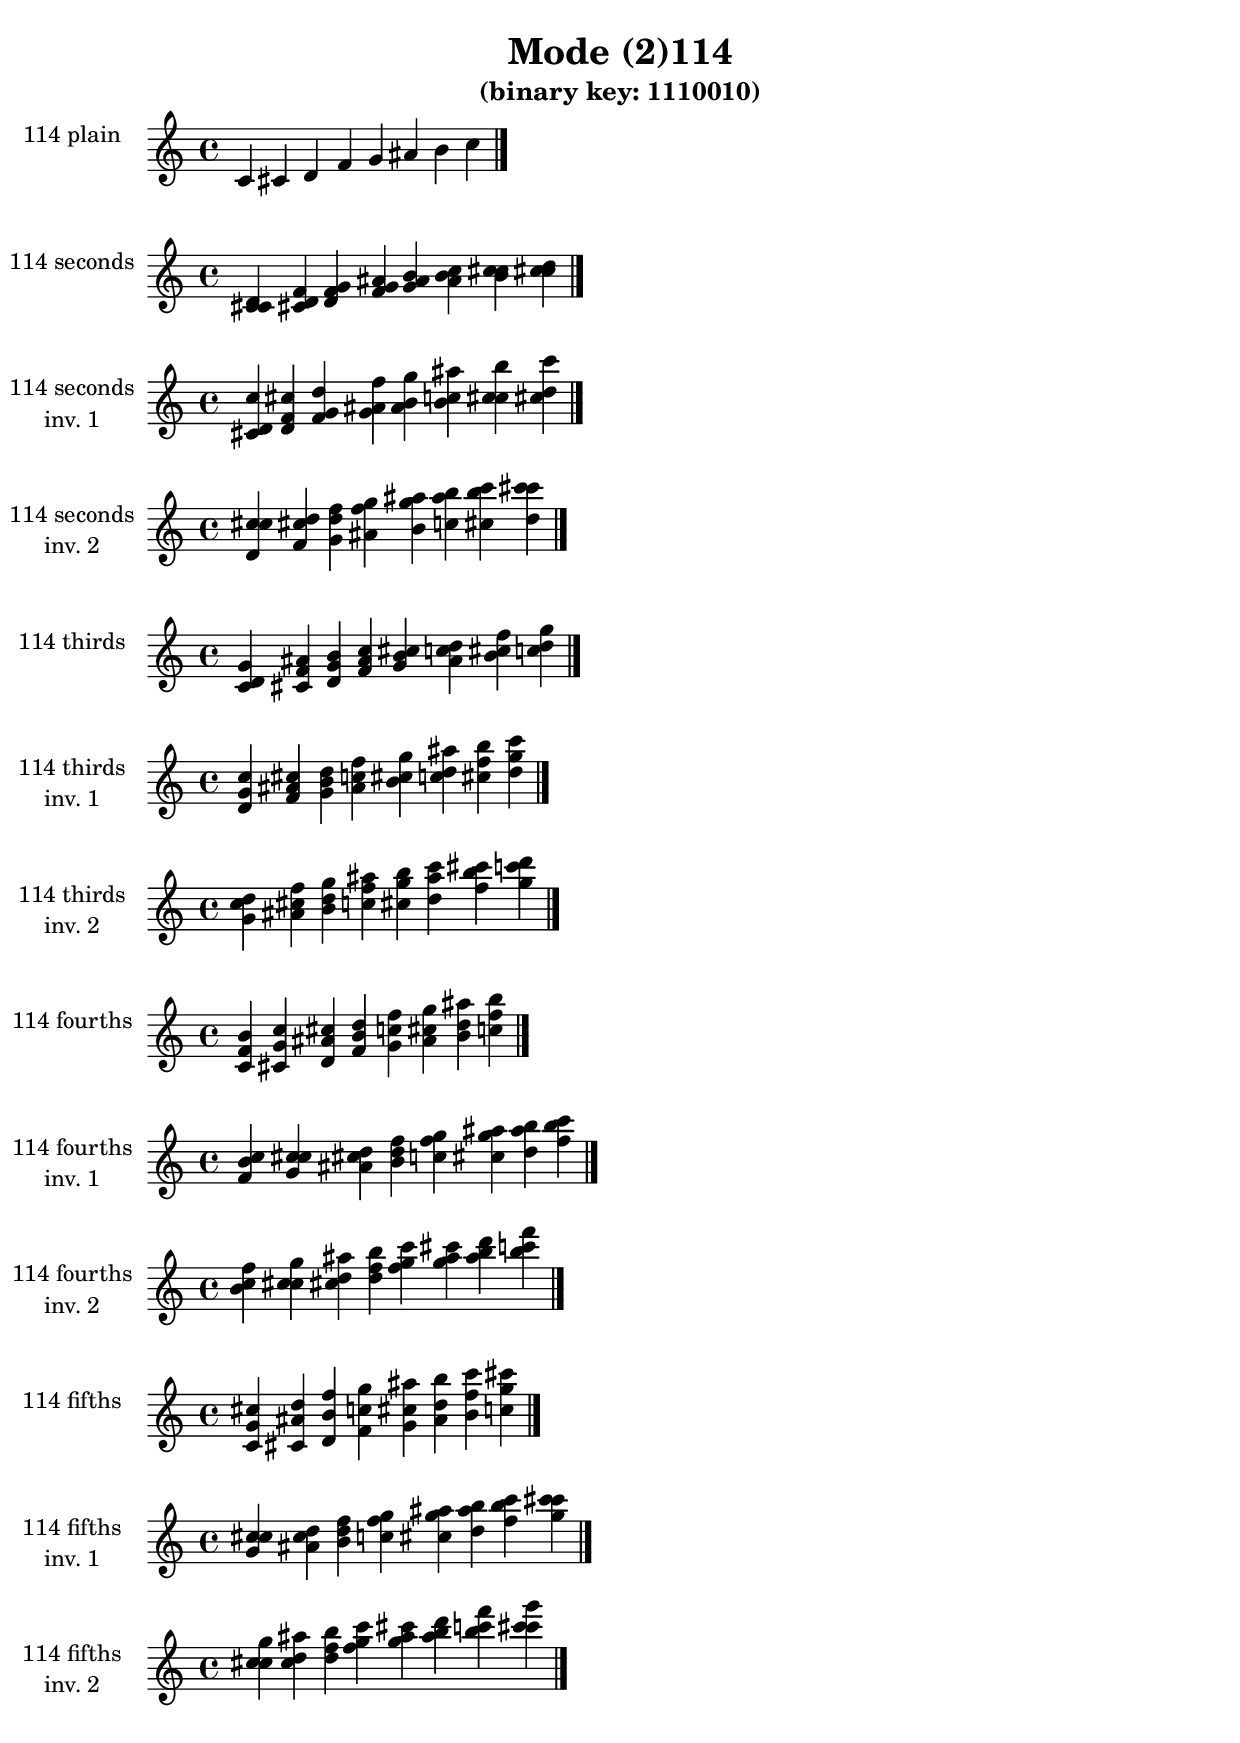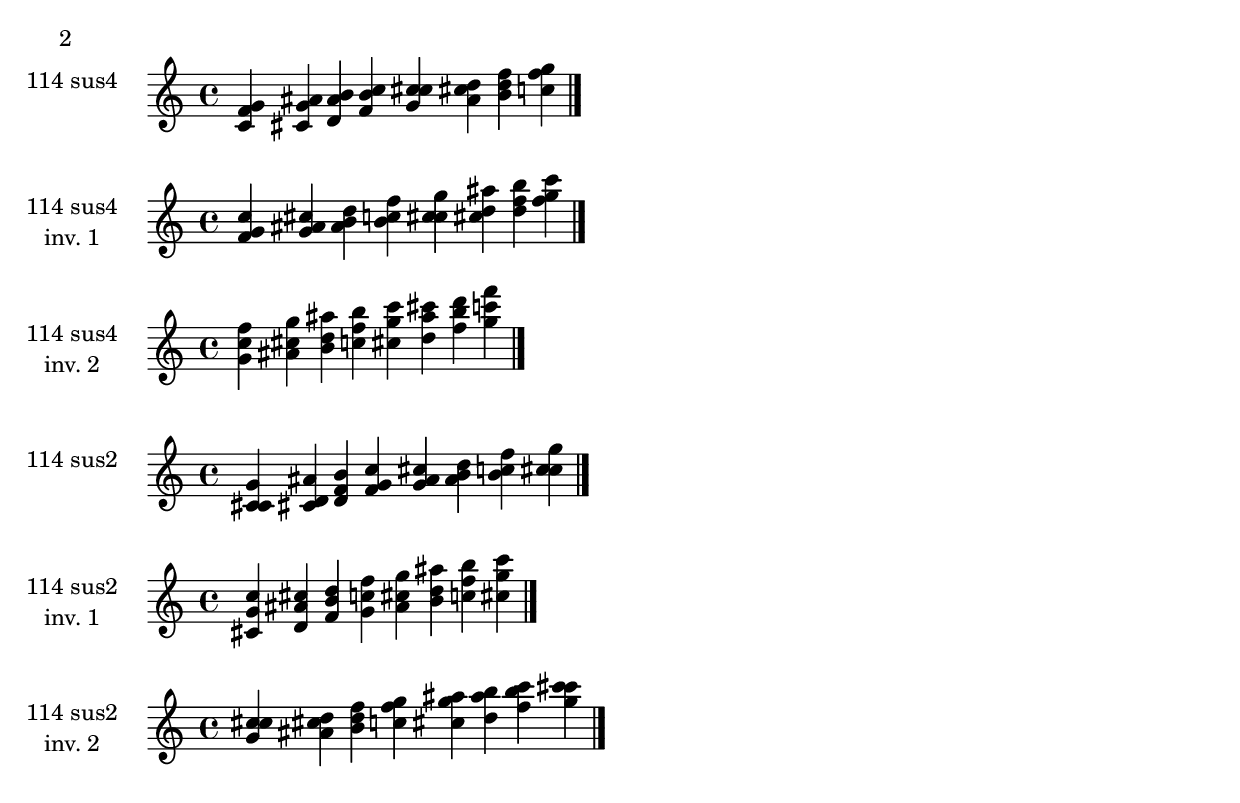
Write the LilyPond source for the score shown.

\version "2.19.0"

\header {
  title = "Mode (2)114"
  subtitle = "(binary key: 1110010)"
 %% Remove default LilyPond tagline
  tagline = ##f
}

\paper {
  #(set-paper-size "a4")
}

global = {
  \key c \major
  \time 4/4
  \tempo 4=100
}

\book {
  \score {
    \new Staff \with {
      instrumentName =  \markup { \column {
         \hcenter-in #14 \line { 114 plain }
         \hcenter-in #14 \line {  } } }
      midiInstrument = "oboe"
    } { \accidentalStyle "default"
        \cadenzaOn c' cis' d' f' g' ais' b' c''  \cadenzaOff \bar "|." }
    \layout { }
  }
  \score {
    \new Staff \with {
      instrumentName =  \markup { \column {
         \hcenter-in #14 \line { 114 seconds }
         \hcenter-in #14 \line {  } } }
      midiInstrument = "oboe"
    } { \accidentalStyle "default"
        \cadenzaOn <c' cis' d'> <cis' d' f'> <d' f' g'> <f' g' ais'> <g' ais' b'> <ais' b' c''> <b' c'' cis''> <c'' cis'' d''>  \cadenzaOff \bar "|." }
    \layout { }
  }
  \score {
    \new Staff \with {
      instrumentName =  \markup { \column {
         \hcenter-in #14 \line { 114 seconds }
         \hcenter-in #14 \line { inv. 1 } } }
      midiInstrument = "oboe"
    } { \accidentalStyle "default"
        \cadenzaOn <cis' d' c''> <d' f' cis''> <f' g' d''> <g' ais' f''> <ais' b' g''> <b' c'' ais''> <c'' cis'' b''> <cis'' d'' c'''>  \cadenzaOff \bar "|." }
    \layout { }
  }
  \score {
    \new Staff \with {
      instrumentName =  \markup { \column {
         \hcenter-in #14 \line { 114 seconds }
         \hcenter-in #14 \line { inv. 2 } } }
      midiInstrument = "oboe"
    } { \accidentalStyle "default"
        \cadenzaOn <d' c'' cis''> <f' cis'' d''> <g' d'' f''> <ais' f'' g''> <b' g'' ais''> <c'' ais'' b''> <cis'' b'' c'''> <d'' c''' cis'''>  \cadenzaOff \bar "|." }
    \layout { }
  }
  \score {
    \new Staff \with {
      instrumentName =  \markup { \column {
         \hcenter-in #14 \line { 114 thirds }
         \hcenter-in #14 \line {  } } }
      midiInstrument = "oboe"
    } { \accidentalStyle "default"
        \cadenzaOn <c' d' g'> <cis' f' ais'> <d' g' b'> <f' ais' c''> <g' b' cis''> <ais' c'' d''> <b' cis'' f''> <c'' d'' g''>  \cadenzaOff \bar "|." }
    \layout { }
  }
  \score {
    \new Staff \with {
      instrumentName =  \markup { \column {
         \hcenter-in #14 \line { 114 thirds }
         \hcenter-in #14 \line { inv. 1 } } }
      midiInstrument = "oboe"
    } { \accidentalStyle "default"
        \cadenzaOn <d' g' c''> <f' ais' cis''> <g' b' d''> <ais' c'' f''> <b' cis'' g''> <c'' d'' ais''> <cis'' f'' b''> <d'' g'' c'''>  \cadenzaOff \bar "|." }
    \layout { }
  }
  \score {
    \new Staff \with {
      instrumentName =  \markup { \column {
         \hcenter-in #14 \line { 114 thirds }
         \hcenter-in #14 \line { inv. 2 } } }
      midiInstrument = "oboe"
    } { \accidentalStyle "default"
        \cadenzaOn <g' c'' d''> <ais' cis'' f''> <b' d'' g''> <c'' f'' ais''> <cis'' g'' b''> <d'' ais'' c'''> <f'' b'' cis'''> <g'' c''' d'''>  \cadenzaOff \bar "|." }
    \layout { }
  }
  \score {
    \new Staff \with {
      instrumentName =  \markup { \column {
         \hcenter-in #14 \line { 114 fourths }
         \hcenter-in #14 \line {  } } }
      midiInstrument = "oboe"
    } { \accidentalStyle "default"
        \cadenzaOn <c' f' b'> <cis' g' c''> <d' ais' cis''> <f' b' d''> <g' c'' f''> <ais' cis'' g''> <b' d'' ais''> <c'' f'' b''>  \cadenzaOff \bar "|." }
    \layout { }
  }
  \score {
    \new Staff \with {
      instrumentName =  \markup { \column {
         \hcenter-in #14 \line { 114 fourths }
         \hcenter-in #14 \line { inv. 1 } } }
      midiInstrument = "oboe"
    } { \accidentalStyle "default"
        \cadenzaOn <f' b' c''> <g' c'' cis''> <ais' cis'' d''> <b' d'' f''> <c'' f'' g''> <cis'' g'' ais''> <d'' ais'' b''> <f'' b'' c'''>  \cadenzaOff \bar "|." }
    \layout { }
  }
  \score {
    \new Staff \with {
      instrumentName =  \markup { \column {
         \hcenter-in #14 \line { 114 fourths }
         \hcenter-in #14 \line { inv. 2 } } }
      midiInstrument = "oboe"
    } { \accidentalStyle "default"
        \cadenzaOn <b' c'' f''> <c'' cis'' g''> <cis'' d'' ais''> <d'' f'' b''> <f'' g'' c'''> <g'' ais'' cis'''> <ais'' b'' d'''> <b'' c''' f'''>  \cadenzaOff \bar "|." }
    \layout { }
  }
  \score {
    \new Staff \with {
      instrumentName =  \markup { \column {
         \hcenter-in #14 \line { 114 fifths }
         \hcenter-in #14 \line {  } } }
      midiInstrument = "oboe"
    } { \accidentalStyle "default"
        \cadenzaOn <c' g' cis''> <cis' ais' d''> <d' b' f''> <f' c'' g''> <g' cis'' ais''> <ais' d'' b''> <b' f'' c'''> <c'' g'' cis'''>  \cadenzaOff \bar "|." }
    \layout { }
  }
  \score {
    \new Staff \with {
      instrumentName =  \markup { \column {
         \hcenter-in #14 \line { 114 fifths }
         \hcenter-in #14 \line { inv. 1 } } }
      midiInstrument = "oboe"
    } { \accidentalStyle "default"
        \cadenzaOn <g' cis'' c''> <ais' d'' cis''> <b' f'' d''> <c'' g'' f''> <cis'' ais'' g''> <d'' b'' ais''> <f'' c''' b''> <g'' cis''' c'''>  \cadenzaOff \bar "|." }
    \layout { }
  }
  \score {
    \new Staff \with {
      instrumentName =  \markup { \column {
         \hcenter-in #14 \line { 114 fifths }
         \hcenter-in #14 \line { inv. 2 } } }
      midiInstrument = "oboe"
    } { \accidentalStyle "default"
        \cadenzaOn <cis'' c'' g''> <d'' cis'' ais''> <f'' d'' b''> <g'' f'' c'''> <ais'' g'' cis'''> <b'' ais'' d'''> <c''' b'' f'''> <cis''' c''' g'''>  \cadenzaOff \bar "|." }
    \layout { }
  }
  \score {
    \new Staff \with {
      instrumentName =  \markup { \column {
         \hcenter-in #14 \line { 114 sus4 }
         \hcenter-in #14 \line {  } } }
      midiInstrument = "oboe"
    } { \accidentalStyle "default"
        \cadenzaOn <c' f' g'> <cis' g' ais'> <d' ais' b'> <f' b' c''> <g' c'' cis''> <ais' cis'' d''> <b' d'' f''> <c'' f'' g''>  \cadenzaOff \bar "|." }
    \layout { }
  }
  \score {
    \new Staff \with {
      instrumentName =  \markup { \column {
         \hcenter-in #14 \line { 114 sus4 }
         \hcenter-in #14 \line { inv. 1 } } }
      midiInstrument = "oboe"
    } { \accidentalStyle "default"
        \cadenzaOn <f' g' c''> <g' ais' cis''> <ais' b' d''> <b' c'' f''> <c'' cis'' g''> <cis'' d'' ais''> <d'' f'' b''> <f'' g'' c'''>  \cadenzaOff \bar "|." }
    \layout { }
  }
  \score {
    \new Staff \with {
      instrumentName =  \markup { \column {
         \hcenter-in #14 \line { 114 sus4 }
         \hcenter-in #14 \line { inv. 2 } } }
      midiInstrument = "oboe"
    } { \accidentalStyle "default"
        \cadenzaOn <g' c'' f''> <ais' cis'' g''> <b' d'' ais''> <c'' f'' b''> <cis'' g'' c'''> <d'' ais'' cis'''> <f'' b'' d'''> <g'' c''' f'''>  \cadenzaOff \bar "|." }
    \layout { }
  }
  \score {
    \new Staff \with {
      instrumentName =  \markup { \column {
         \hcenter-in #14 \line { 114 sus2 }
         \hcenter-in #14 \line {  } } }
      midiInstrument = "oboe"
    } { \accidentalStyle "default"
        \cadenzaOn <c' cis' g'> <cis' d' ais'> <d' f' b'> <f' g' c''> <g' ais' cis''> <ais' b' d''> <b' c'' f''> <c'' cis'' g''>  \cadenzaOff \bar "|." }
    \layout { }
  }
  \score {
    \new Staff \with {
      instrumentName =  \markup { \column {
         \hcenter-in #14 \line { 114 sus2 }
         \hcenter-in #14 \line { inv. 1 } } }
      midiInstrument = "oboe"
    } { \accidentalStyle "default"
        \cadenzaOn <cis' g' c''> <d' ais' cis''> <f' b' d''> <g' c'' f''> <ais' cis'' g''> <b' d'' ais''> <c'' f'' b''> <cis'' g'' c'''>  \cadenzaOff \bar "|." }
    \layout { }
  }
  \score {
    \new Staff \with {
      instrumentName =  \markup { \column {
         \hcenter-in #14 \line { 114 sus2 }
         \hcenter-in #14 \line { inv. 2 } } }
      midiInstrument = "oboe"
    } { \accidentalStyle "default"
        \cadenzaOn <g' c'' cis''> <ais' cis'' d''> <b' d'' f''> <c'' f'' g''> <cis'' g'' ais''> <d'' ais'' b''> <f'' b'' c'''> <g'' c''' cis'''>  \cadenzaOff \bar "|." }
    \layout { }
  }
}

\book {
  \bookOutputSuffix "plain_"
  \score {
    \new Staff \with {
      instrumentName =  \markup { \column {
         \hcenter-in #14 \line { 114 plain }
         \hcenter-in #14 \line {  } } }
      midiInstrument = "oboe"
    } { \accidentalStyle "default"
        \cadenzaOn c' cis' d' f' g' ais' b' c''  \cadenzaOff \bar "|." }
    \midi { }
  }
}
\book {
  \bookOutputSuffix "seconds_"
  \score {
    \new Staff \with {
      instrumentName =  \markup { \column {
         \hcenter-in #14 \line { 114 seconds }
         \hcenter-in #14 \line {  } } }
      midiInstrument = "oboe"
    } { \accidentalStyle "default"
        \cadenzaOn <c' cis' d'> <cis' d' f'> <d' f' g'> <f' g' ais'> <g' ais' b'> <ais' b' c''> <b' c'' cis''> <c'' cis'' d''>  \cadenzaOff \bar "|." }
    \midi { }
  }
}
\book {
  \bookOutputSuffix "seconds_inv. 1"
  \score {
    \new Staff \with {
      instrumentName =  \markup { \column {
         \hcenter-in #14 \line { 114 seconds }
         \hcenter-in #14 \line { inv. 1 } } }
      midiInstrument = "oboe"
    } { \accidentalStyle "default"
        \cadenzaOn <cis' d' c''> <d' f' cis''> <f' g' d''> <g' ais' f''> <ais' b' g''> <b' c'' ais''> <c'' cis'' b''> <cis'' d'' c'''>  \cadenzaOff \bar "|." }
    \midi { }
  }
}
\book {
  \bookOutputSuffix "seconds_inv. 2"
  \score {
    \new Staff \with {
      instrumentName =  \markup { \column {
         \hcenter-in #14 \line { 114 seconds }
         \hcenter-in #14 \line { inv. 2 } } }
      midiInstrument = "oboe"
    } { \accidentalStyle "default"
        \cadenzaOn <d' c'' cis''> <f' cis'' d''> <g' d'' f''> <ais' f'' g''> <b' g'' ais''> <c'' ais'' b''> <cis'' b'' c'''> <d'' c''' cis'''>  \cadenzaOff \bar "|." }
    \midi { }
  }
}
\book {
  \bookOutputSuffix "thirds_"
  \score {
    \new Staff \with {
      instrumentName =  \markup { \column {
         \hcenter-in #14 \line { 114 thirds }
         \hcenter-in #14 \line {  } } }
      midiInstrument = "oboe"
    } { \accidentalStyle "default"
        \cadenzaOn <c' d' g'> <cis' f' ais'> <d' g' b'> <f' ais' c''> <g' b' cis''> <ais' c'' d''> <b' cis'' f''> <c'' d'' g''>  \cadenzaOff \bar "|." }
    \midi { }
  }
}
\book {
  \bookOutputSuffix "thirds_inv. 1"
  \score {
    \new Staff \with {
      instrumentName =  \markup { \column {
         \hcenter-in #14 \line { 114 thirds }
         \hcenter-in #14 \line { inv. 1 } } }
      midiInstrument = "oboe"
    } { \accidentalStyle "default"
        \cadenzaOn <d' g' c''> <f' ais' cis''> <g' b' d''> <ais' c'' f''> <b' cis'' g''> <c'' d'' ais''> <cis'' f'' b''> <d'' g'' c'''>  \cadenzaOff \bar "|." }
    \midi { }
  }
}
\book {
  \bookOutputSuffix "thirds_inv. 2"
  \score {
    \new Staff \with {
      instrumentName =  \markup { \column {
         \hcenter-in #14 \line { 114 thirds }
         \hcenter-in #14 \line { inv. 2 } } }
      midiInstrument = "oboe"
    } { \accidentalStyle "default"
        \cadenzaOn <g' c'' d''> <ais' cis'' f''> <b' d'' g''> <c'' f'' ais''> <cis'' g'' b''> <d'' ais'' c'''> <f'' b'' cis'''> <g'' c''' d'''>  \cadenzaOff \bar "|." }
    \midi { }
  }
}
\book {
  \bookOutputSuffix "fourths_"
  \score {
    \new Staff \with {
      instrumentName =  \markup { \column {
         \hcenter-in #14 \line { 114 fourths }
         \hcenter-in #14 \line {  } } }
      midiInstrument = "oboe"
    } { \accidentalStyle "default"
        \cadenzaOn <c' f' b'> <cis' g' c''> <d' ais' cis''> <f' b' d''> <g' c'' f''> <ais' cis'' g''> <b' d'' ais''> <c'' f'' b''>  \cadenzaOff \bar "|." }
    \midi { }
  }
}
\book {
  \bookOutputSuffix "fourths_inv. 1"
  \score {
    \new Staff \with {
      instrumentName =  \markup { \column {
         \hcenter-in #14 \line { 114 fourths }
         \hcenter-in #14 \line { inv. 1 } } }
      midiInstrument = "oboe"
    } { \accidentalStyle "default"
        \cadenzaOn <f' b' c''> <g' c'' cis''> <ais' cis'' d''> <b' d'' f''> <c'' f'' g''> <cis'' g'' ais''> <d'' ais'' b''> <f'' b'' c'''>  \cadenzaOff \bar "|." }
    \midi { }
  }
}
\book {
  \bookOutputSuffix "fourths_inv. 2"
  \score {
    \new Staff \with {
      instrumentName =  \markup { \column {
         \hcenter-in #14 \line { 114 fourths }
         \hcenter-in #14 \line { inv. 2 } } }
      midiInstrument = "oboe"
    } { \accidentalStyle "default"
        \cadenzaOn <b' c'' f''> <c'' cis'' g''> <cis'' d'' ais''> <d'' f'' b''> <f'' g'' c'''> <g'' ais'' cis'''> <ais'' b'' d'''> <b'' c''' f'''>  \cadenzaOff \bar "|." }
    \midi { }
  }
}
\book {
  \bookOutputSuffix "fifths_"
  \score {
    \new Staff \with {
      instrumentName =  \markup { \column {
         \hcenter-in #14 \line { 114 fifths }
         \hcenter-in #14 \line {  } } }
      midiInstrument = "oboe"
    } { \accidentalStyle "default"
        \cadenzaOn <c' g' cis''> <cis' ais' d''> <d' b' f''> <f' c'' g''> <g' cis'' ais''> <ais' d'' b''> <b' f'' c'''> <c'' g'' cis'''>  \cadenzaOff \bar "|." }
    \midi { }
  }
}
\book {
  \bookOutputSuffix "fifths_inv. 1"
  \score {
    \new Staff \with {
      instrumentName =  \markup { \column {
         \hcenter-in #14 \line { 114 fifths }
         \hcenter-in #14 \line { inv. 1 } } }
      midiInstrument = "oboe"
    } { \accidentalStyle "default"
        \cadenzaOn <g' cis'' c''> <ais' d'' cis''> <b' f'' d''> <c'' g'' f''> <cis'' ais'' g''> <d'' b'' ais''> <f'' c''' b''> <g'' cis''' c'''>  \cadenzaOff \bar "|." }
    \midi { }
  }
}
\book {
  \bookOutputSuffix "fifths_inv. 2"
  \score {
    \new Staff \with {
      instrumentName =  \markup { \column {
         \hcenter-in #14 \line { 114 fifths }
         \hcenter-in #14 \line { inv. 2 } } }
      midiInstrument = "oboe"
    } { \accidentalStyle "default"
        \cadenzaOn <cis'' c'' g''> <d'' cis'' ais''> <f'' d'' b''> <g'' f'' c'''> <ais'' g'' cis'''> <b'' ais'' d'''> <c''' b'' f'''> <cis''' c''' g'''>  \cadenzaOff \bar "|." }
    \midi { }
  }
}
\book {
  \bookOutputSuffix "sus4_"
  \score {
    \new Staff \with {
      instrumentName =  \markup { \column {
         \hcenter-in #14 \line { 114 sus4 }
         \hcenter-in #14 \line {  } } }
      midiInstrument = "oboe"
    } { \accidentalStyle "default"
        \cadenzaOn <c' f' g'> <cis' g' ais'> <d' ais' b'> <f' b' c''> <g' c'' cis''> <ais' cis'' d''> <b' d'' f''> <c'' f'' g''>  \cadenzaOff \bar "|." }
    \midi { }
  }
}
\book {
  \bookOutputSuffix "sus4_inv. 1"
  \score {
    \new Staff \with {
      instrumentName =  \markup { \column {
         \hcenter-in #14 \line { 114 sus4 }
         \hcenter-in #14 \line { inv. 1 } } }
      midiInstrument = "oboe"
    } { \accidentalStyle "default"
        \cadenzaOn <f' g' c''> <g' ais' cis''> <ais' b' d''> <b' c'' f''> <c'' cis'' g''> <cis'' d'' ais''> <d'' f'' b''> <f'' g'' c'''>  \cadenzaOff \bar "|." }
    \midi { }
  }
}
\book {
  \bookOutputSuffix "sus4_inv. 2"
  \score {
    \new Staff \with {
      instrumentName =  \markup { \column {
         \hcenter-in #14 \line { 114 sus4 }
         \hcenter-in #14 \line { inv. 2 } } }
      midiInstrument = "oboe"
    } { \accidentalStyle "default"
        \cadenzaOn <g' c'' f''> <ais' cis'' g''> <b' d'' ais''> <c'' f'' b''> <cis'' g'' c'''> <d'' ais'' cis'''> <f'' b'' d'''> <g'' c''' f'''>  \cadenzaOff \bar "|." }
    \midi { }
  }
}
\book {
  \bookOutputSuffix "sus2_"
  \score {
    \new Staff \with {
      instrumentName =  \markup { \column {
         \hcenter-in #14 \line { 114 sus2 }
         \hcenter-in #14 \line {  } } }
      midiInstrument = "oboe"
    } { \accidentalStyle "default"
        \cadenzaOn <c' cis' g'> <cis' d' ais'> <d' f' b'> <f' g' c''> <g' ais' cis''> <ais' b' d''> <b' c'' f''> <c'' cis'' g''>  \cadenzaOff \bar "|." }
    \midi { }
  }
}
\book {
  \bookOutputSuffix "sus2_inv. 1"
  \score {
    \new Staff \with {
      instrumentName =  \markup { \column {
         \hcenter-in #14 \line { 114 sus2 }
         \hcenter-in #14 \line { inv. 1 } } }
      midiInstrument = "oboe"
    } { \accidentalStyle "default"
        \cadenzaOn <cis' g' c''> <d' ais' cis''> <f' b' d''> <g' c'' f''> <ais' cis'' g''> <b' d'' ais''> <c'' f'' b''> <cis'' g'' c'''>  \cadenzaOff \bar "|." }
    \midi { }
  }
}
\book {
  \bookOutputSuffix "sus2_inv. 2"
  \score {
    \new Staff \with {
      instrumentName =  \markup { \column {
         \hcenter-in #14 \line { 114 sus2 }
         \hcenter-in #14 \line { inv. 2 } } }
      midiInstrument = "oboe"
    } { \accidentalStyle "default"
        \cadenzaOn <g' c'' cis''> <ais' cis'' d''> <b' d'' f''> <c'' f'' g''> <cis'' g'' ais''> <d'' ais'' b''> <f'' b'' c'''> <g'' c''' cis'''>  \cadenzaOff \bar "|." }
    \midi { }
  }
}
